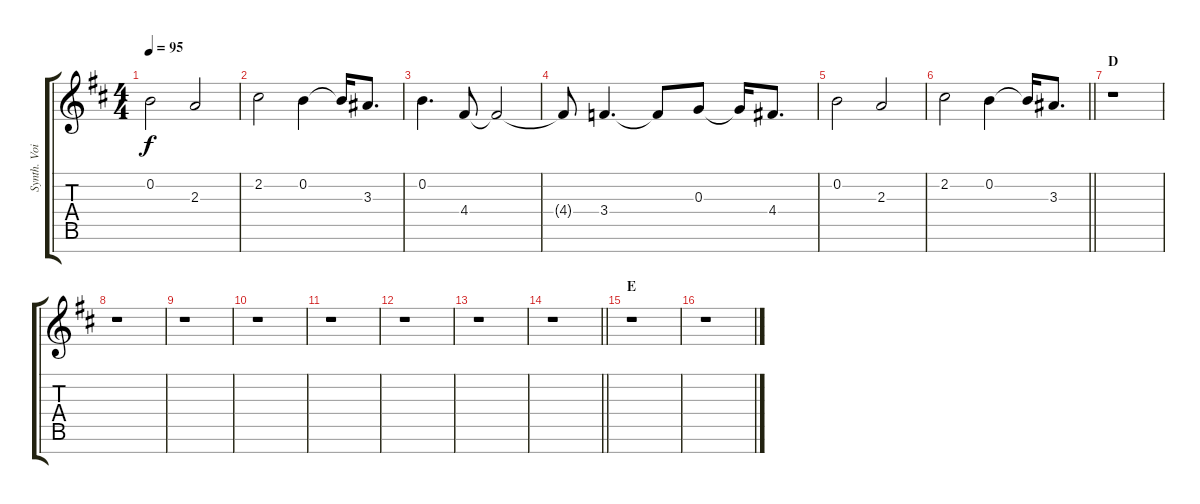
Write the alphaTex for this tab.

\track ("Synth. Voice" "Synth. Voi") {instrument lead6voice}
\staff {score tabs}
\tuning (E5 B4 G4 D4 A3 E3 B2) {hide}
\ts (4 4)
\tempo 95
\clef g2
\ks d
0.2.2{dy f} 2.3.2 |
2.2.2 0.2.4 0.2{t}.16 3.3.8{d} |
0.2.4{d} 4.4.8 4.4{t}.2 |
4.4{t}.8 3.4.4{d} 3.4{t}.8 0.3.8 0.3{t}.16 4.4.8{d} |
0.2.2 2.3.2 |
\barLineRight lightlight
2.2.2 0.2.4 0.2{t}.16 3.3.8{d} |
\section ("" "D")
r.1 |
r.1 |
r.1 |
r.1 |
r.1 |
r.1 |
r.1 |
\barLineRight lightlight
r.1 |
\section ("" "E")
r.1 |
r.1
